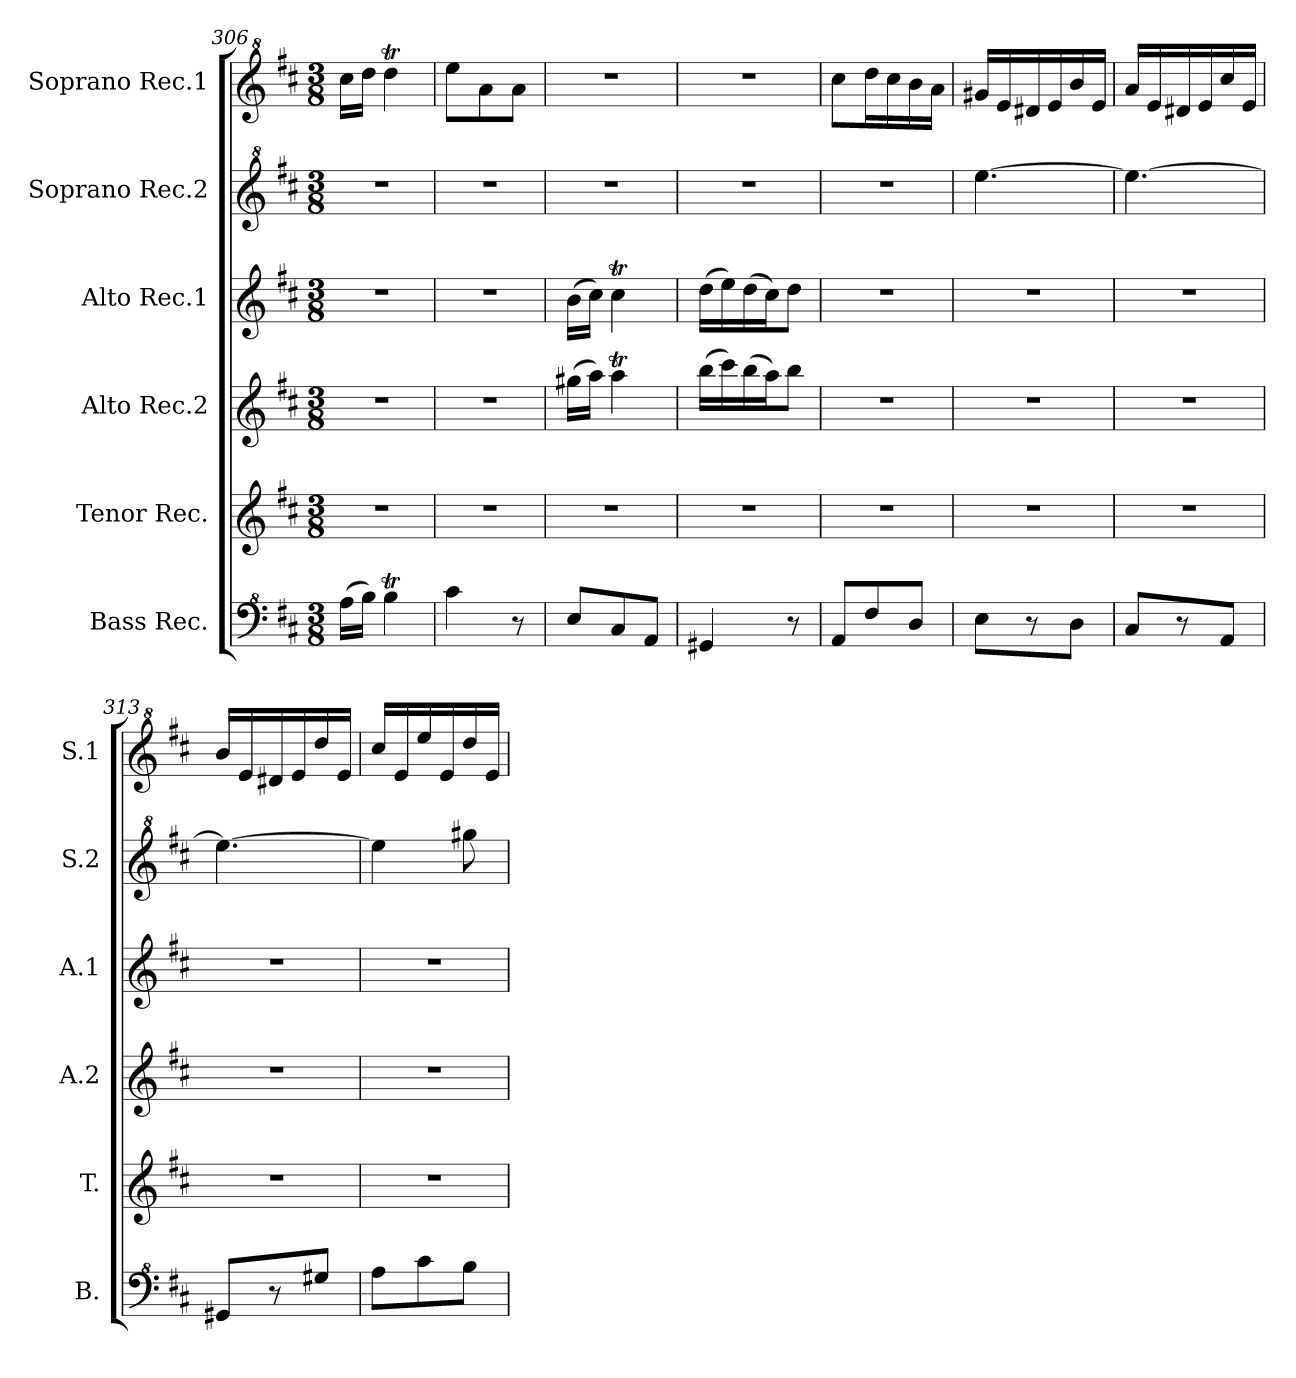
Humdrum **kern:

**kern	**kern	**kern	**kern	**kern	**kern
*part6	*part5	*part4	*part3	*part2	*part1
*staff6	*staff5	*staff4	*staff3	*staff2	*staff1
*I"Bass Rec.	*I"Tenor Rec.	*I"Alto Rec.2	*I"Alto Rec.1	*I"Soprano Rec.2	*I"Soprano Rec.1
*I'B.	*I'T.	*I'A.2	*I'A.1	*I'S.2	*I'S.1
*clefF^4	*clefG2	*clefG2	*clefG2	*clefG^2	*clefG^2
*k[f#c#]	*k[f#c#]	*k[f#c#]	*k[f#c#]	*k[f#c#]	*k[f#c#]
*D:	*D:	*D:	*D:	*D:	*D:
*M3/8	*M3/8	*M3/8	*M3/8	*M3/8	*M3/8
=306	=306	=306	=306	=306	=306
(>16a\LL	4.r	4.r	4.r	4.r	16ccc#\LL
16b\JJ)	.	.	.	.	16ddd\JJ
4bT\	.	.	.	.	4dddT\
=307	=307	=307	=307	=307	=307
4cc#\	4.r	4.r	4.r	4.r	8eee\L
.	.	.	.	.	8aa\
8r	.	.	.	.	8aa\J
=308	=308	=308	=308	=308	=308
8e/L	4.r	(>16gg#X\LL	(>16b\LL	4.r	4.r
.	.	16aa\JJ)	16cc#\JJ)	.	.
8c#/	.	4aaT\	4cc#t\	.	.
8A/J	.	.	.	.	.
=309	=309	=309	=309	=309	=309
4G#X/	4.r	(>16bb\LL	(>16dd\LL	4.r	4.r
.	.	16ccc#\)	16ee\)	.	.
.	.	(>16bb\	(>16dd\	.	.
.	.	16aa\J)	16cc#\J)	.	.
8r	.	8bb\J	8dd\J	.	.
=310	=310	=310	=310	=310	=310
8A/L	4.r	4.r	4.r	4.r	8ccc#\L
8f#/	.	.	.	.	16ddd\L
.	.	.	.	.	16ccc#\
8d/J	.	.	.	.	16bb\
.	.	.	.	.	16aa\JJ
=311	=311	=311	=311	=311	=311
8e\L	4.r	4.r	4.r	[4.eee\	16gg#X/LL
.	.	.	.	.	16ee/
8r	.	.	.	.	16dd#X/
.	.	.	.	.	16ee/
8d\J	.	.	.	.	16bb/
.	.	.	.	.	16ee/JJ
!!LO:LB:g=z
=312	=312	=312	=312	=312	=312
8c#/L	4.r	4.r	4.r	4.eee\_	16aa/LL
.	.	.	.	.	16ee/
8r	.	.	.	.	16dd#X/
.	.	.	.	.	16ee/
8A/J	.	.	.	.	16ccc#/
.	.	.	.	.	16ee/JJ
=313	=313	=313	=313	=313	=313
8G#X/L	4.r	4.r	4.r	4.eee\_	16bb/LL
.	.	.	.	.	16ee/
8r	.	.	.	.	16dd#X/
.	.	.	.	.	16ee/
8g#X/J	.	.	.	.	16ddd/
.	.	.	.	.	16ee/JJ
=314	=314	=314	=314	=314	=314
8a\L	4.r	4.r	4.r	4eee\]	16ccc#/LL
.	.	.	.	.	16ee/
8cc#\	.	.	.	.	16eee/
.	.	.	.	.	16ee/
8b\J	.	.	.	8ggg#X\	16ddd/
.	.	.	.	.	16ee/JJ
=	=	=	=	=	=
*-	*-	*-	*-	*-	*-
